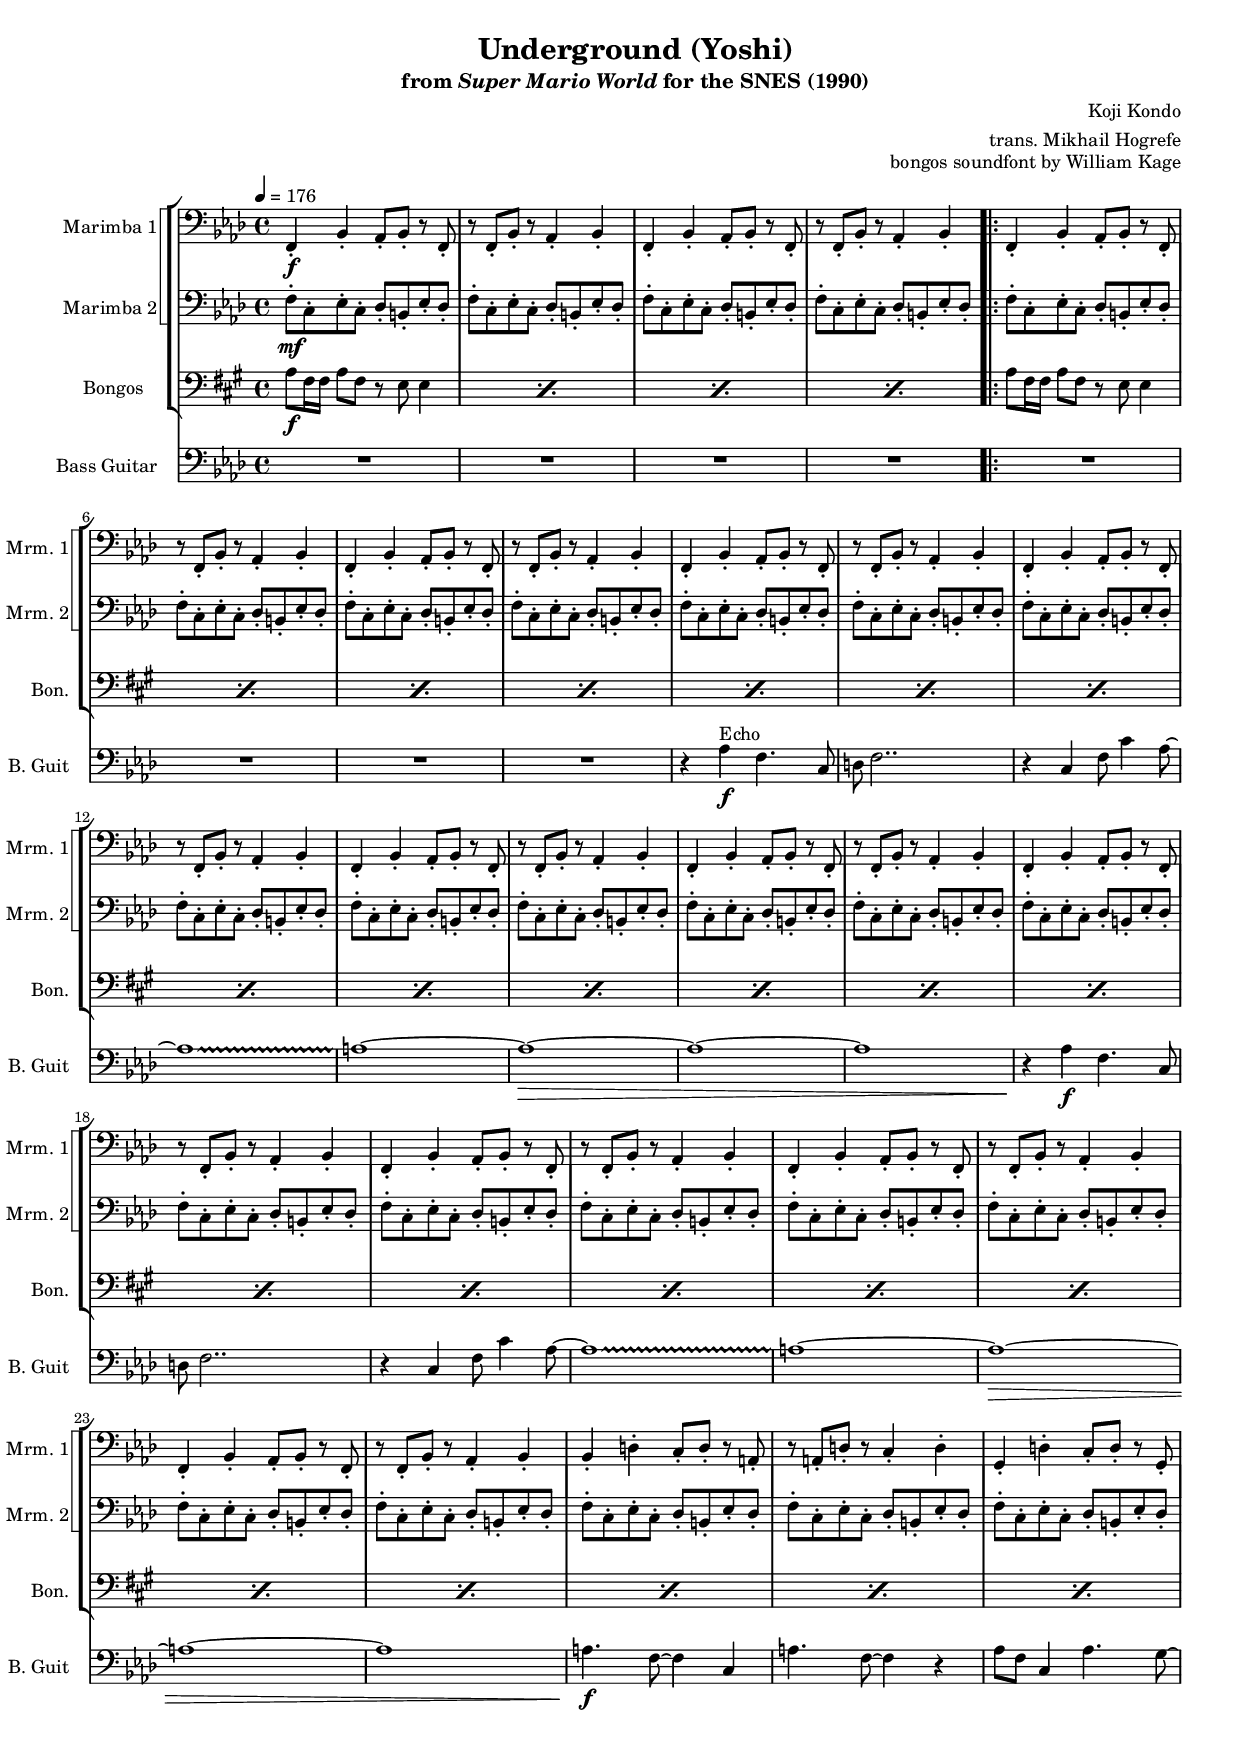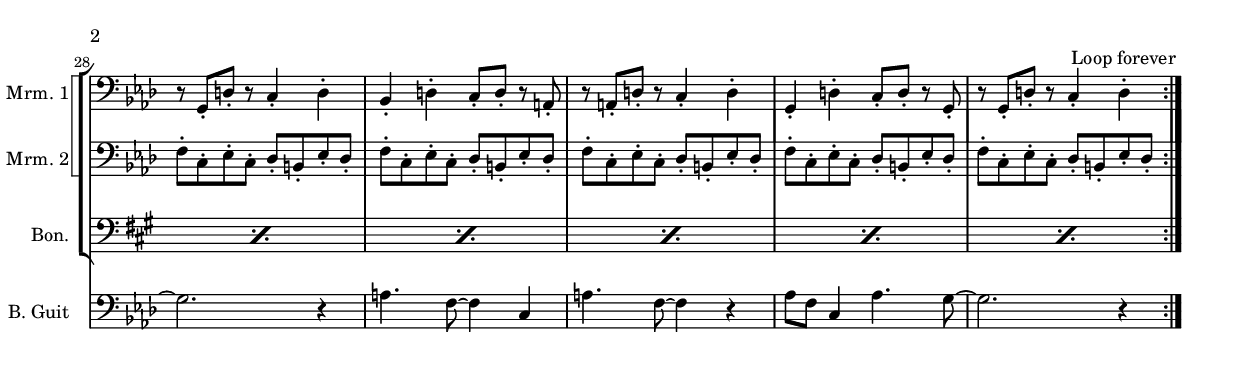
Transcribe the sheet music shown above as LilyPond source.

\version "2.24.3"
#(set-global-staff-size 16)

\paper {
  left-margin = 0.6\in
}

\book {
    \header {
        title = "Underground (Yoshi)"
        subtitle = \markup { "from" {\italic "Super Mario World"} "for the SNES (1990)" }
        composer = "Koji Kondo"
        arranger = "trans. Mikhail Hogrefe"
        opus = "bongos soundfont by William Kage"
    }

    \score {
        {
            <<
                \new StaffGroup <<
                    \new StaffGroup <<
                        \set StaffGroup.systemStartDelimiter = #'SystemStartSquare
                        \new Staff \relative c, {                 
                            \set Staff.instrumentName = "Marimba 1"
                            \set Staff.shortInstrumentName = "Mrm. 1"  
\key f \minor 
\clef bass
\tempo 4 = 176
f4-.\f bes-. aes8-. bes-. r f-. |
r8 f-. bes-. r aes4-. bes-. |
f4-. bes-. aes8-. bes-. r f-. |
r8 f-. bes-. r aes4-. bes-. |
                    \repeat volta 2 {
f4-. bes-. aes8-. bes-. r f-. |
r8 f-. bes-. r aes4-. bes-. |
f4-. bes-. aes8-. bes-. r f-. |
r8 f-. bes-. r aes4-. bes-. |
f4-. bes-. aes8-. bes-. r f-. |
r8 f-. bes-. r aes4-. bes-. |
f4-. bes-. aes8-. bes-. r f-. |
r8 f-. bes-. r aes4-. bes-. |
f4-. bes-. aes8-. bes-. r f-. |
r8 f-. bes-. r aes4-. bes-. |
f4-. bes-. aes8-. bes-. r f-. |
r8 f-. bes-. r aes4-. bes-. |
f4-. bes-. aes8-. bes-. r f-. |
r8 f-. bes-. r aes4-. bes-. |
f4-. bes-. aes8-. bes-. r f-. |
r8 f-. bes-. r aes4-. bes-. |
f4-. bes-. aes8-. bes-. r f-. |
r8 f-. bes-. r aes4-. bes-. |
f4-. bes-. aes8-. bes-. r f-. |
r8 f-. bes-. r aes4-. bes-. |
bes4-. d-. c8-. d-. r a-. |
r8 a-. d-. r c4-. d-. 
g,4-. d'-. c8-. d-. r g,-. |
r8 g-. d'-. r c4-. d-. |
bes4-. d-. c8-. d-. r a-. |
r8 a-. d-. r c4-. d-. 
g,4-. d'-. c8-. d-. r g,-. |
r8 g-. d'-. r c4-. d-. |
                    }
\once \override Score.RehearsalMark.self-alignment-X = #RIGHT
\mark \markup { \fontsize #-2 "Loop forever" }
                        }

                        \new Staff \relative c {                 
                            \set Staff.instrumentName = "Marimba 2"
                            \set Staff.shortInstrumentName = "Mrm. 2"  
\key f \minor 
\clef bass
f8-.\mf c-. ees-. c-. des-. b-. ees-. des-. |
f8-. c-. ees-. c-. des-. b-. ees-. des-. |
f8-. c-. ees-. c-. des-. b-. ees-. des-. |
f8-. c-. ees-. c-. des-. b-. ees-. des-. |
f8-. c-. ees-. c-. des-. b-. ees-. des-. |
f8-. c-. ees-. c-. des-. b-. ees-. des-. |
f8-. c-. ees-. c-. des-. b-. ees-. des-. |
f8-. c-. ees-. c-. des-. b-. ees-. des-. |
f8-. c-. ees-. c-. des-. b-. ees-. des-. |
f8-. c-. ees-. c-. des-. b-. ees-. des-. |
f8-. c-. ees-. c-. des-. b-. ees-. des-. |
f8-. c-. ees-. c-. des-. b-. ees-. des-. |
f8-. c-. ees-. c-. des-. b-. ees-. des-. |
f8-. c-. ees-. c-. des-. b-. ees-. des-. |
f8-. c-. ees-. c-. des-. b-. ees-. des-. |
f8-. c-. ees-. c-. des-. b-. ees-. des-. |
f8-. c-. ees-. c-. des-. b-. ees-. des-. |
f8-. c-. ees-. c-. des-. b-. ees-. des-. |
f8-. c-. ees-. c-. des-. b-. ees-. des-. |
f8-. c-. ees-. c-. des-. b-. ees-. des-. |
f8-. c-. ees-. c-. des-. b-. ees-. des-. |
f8-. c-. ees-. c-. des-. b-. ees-. des-. |
f8-. c-. ees-. c-. des-. b-. ees-. des-. |
f8-. c-. ees-. c-. des-. b-. ees-. des-. |
f8-. c-. ees-. c-. des-. b-. ees-. des-. |
f8-. c-. ees-. c-. des-. b-. ees-. des-. |
f8-. c-. ees-. c-. des-. b-. ees-. des-. |
f8-. c-. ees-. c-. des-. b-. ees-. des-. |
f8-. c-. ees-. c-. des-. b-. ees-. des-. |
f8-. c-. ees-. c-. des-. b-. ees-. des-. |
f8-. c-. ees-. c-. des-. b-. ees-. des-. |
f8-. c-. ees-. c-. des-. b-. ees-. des-. |
                        }
                    >>

                    \new Staff \relative c' {                 
                        \set Staff.instrumentName = "Bongos"
                        \set Staff.shortInstrumentName = "Bon."  
\key a \major
\clef bass
\repeat percent 4 { a8\f fis16 fis a8 fis r e e4 | }
\repeat percent 28 { a8 fis16 fis a8 fis r e e4 | }
                    }
                >>

                 \new Staff \relative c' {                 
                    \set Staff.instrumentName = "Bass Guitar"
                    \set Staff.shortInstrumentName = "B. Guit"  
\key f \minor 
\clef bass
R1*4

R1*4
r4 aes^\markup{Echo}\f f4. c8 |
d8 f2.. |
r4 c f8 c'4 aes8 ~ |
\override Glissando.style = #'trill
aes1\glissando |
a1 ~ |
a1\> ~ |
a1 ~ |
a1 |
r4\! aes\f f4. c8 |
d8 f2.. |
r4 c f8 c'4 aes8 ~ |
aes1\glissando |
a1 ~ |
a1\> ~ |
a1 ~ |
a1 |
a4.\!\f f8 ~ f4 c |
a'4. f8 ~ f4 r |
aes8 f c4 aes'4. g8 ~ |
g2. r4 |
a4. f8 ~ f4 c |
a'4. f8 ~ f4 r |
aes8 f c4 aes'4. g8 ~ |
g2. r4 |
                }
            >>
        }
        \layout {
            \context {
                \Staff
                \RemoveEmptyStaves
            }
            \context {
                \DrumStaff
                \RemoveEmptyStaves
            }
        }
    }
}
